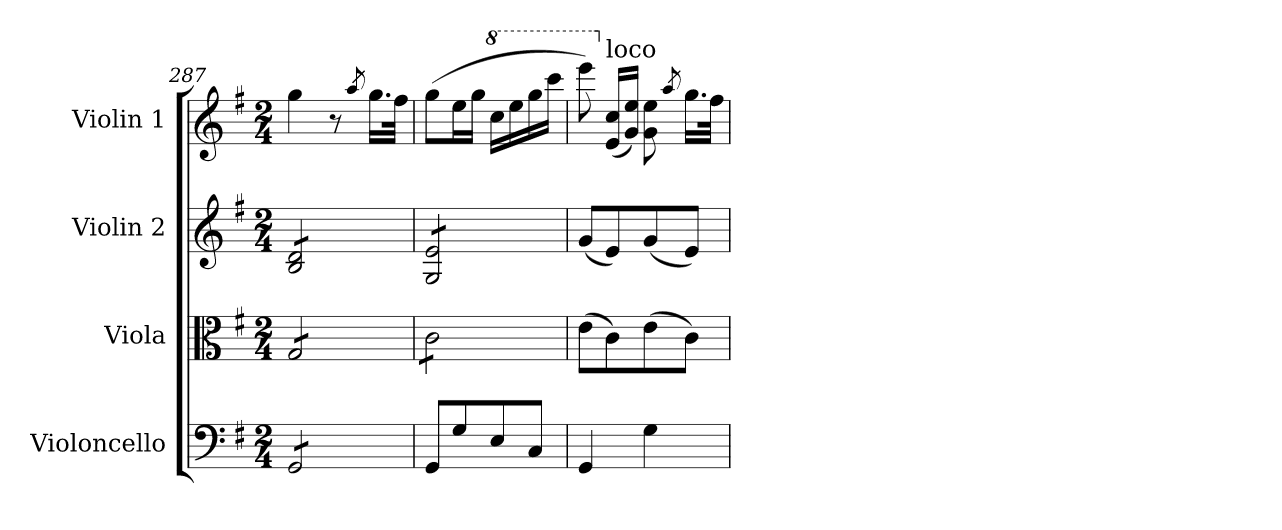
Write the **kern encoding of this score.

**kern	**kern	**kern	**kern
*part4	*part3	*part2	*part1
*staff4	*staff3	*staff2	*staff1
*I"Violoncello	*I"Viola	*I"Violin 2	*I"Violin 1
*I'Vc	*I'Vla	*I'Vln	*I'Vln
*clefF4	*clefC3	*clefG2	*clefG2
*k[f#]	*k[f#]	*k[f#]	*k[f#]
*M2/4	*M2/4	*M2/4	*M2/4
=287	=287	=287	=287
*tremolo	*	*	*
*	*tremolo	*	*
*	*	*tremolo	*
8GG/L	8G/L	8B/ 8d/L	4gg\
8GG/	8G/	8B/ 8d/	.
8GG/	8G/	8B/ 8d/	8r
.	.	.	8qaa/
8GG/J	8G/J	8B/ 8d/J	16.gg\LL
*Xtremolo	*	*	*
.	.	.	32ff#\JJk
!!LO:LB:g=z
=288	=288	=288	=288
8GG/L	8c\L	8G/ 8e/L	(8gg\L
8G/	8c\	8G/ 8e/	16ee\L
.	.	.	16gg\JJ
*	*	*	*8va
8E/	8c\	8G/ 8e/	16ccc\LL
.	.	.	16eee\
8C/J	8c\J	8G/ 8e/J	16ggg\
*	*	*Xtremolo	*
*	*Xtremolo	*	*
.	.	.	16cccc\JJ
!!LO:PB:g=z
=289	=289	=289	=289
4GG/	(8e\L	(8g/L	8eeee\)
*	*	*	*X8va
!	!	!	!LO:TX:a:t=loco
.	8c\)	8e/)	(16e/ 16cc/LL
.	.	.	16g/ 16ee/JJ)
4G\	(8e\	(8g/	8g\ 8ee\
.	.	.	8qaa/
.	8c\J)	8e/J)	16.gg\LL
.	.	.	32ff#\JJk
=	=	=	=
*-	*-	*-	*-
